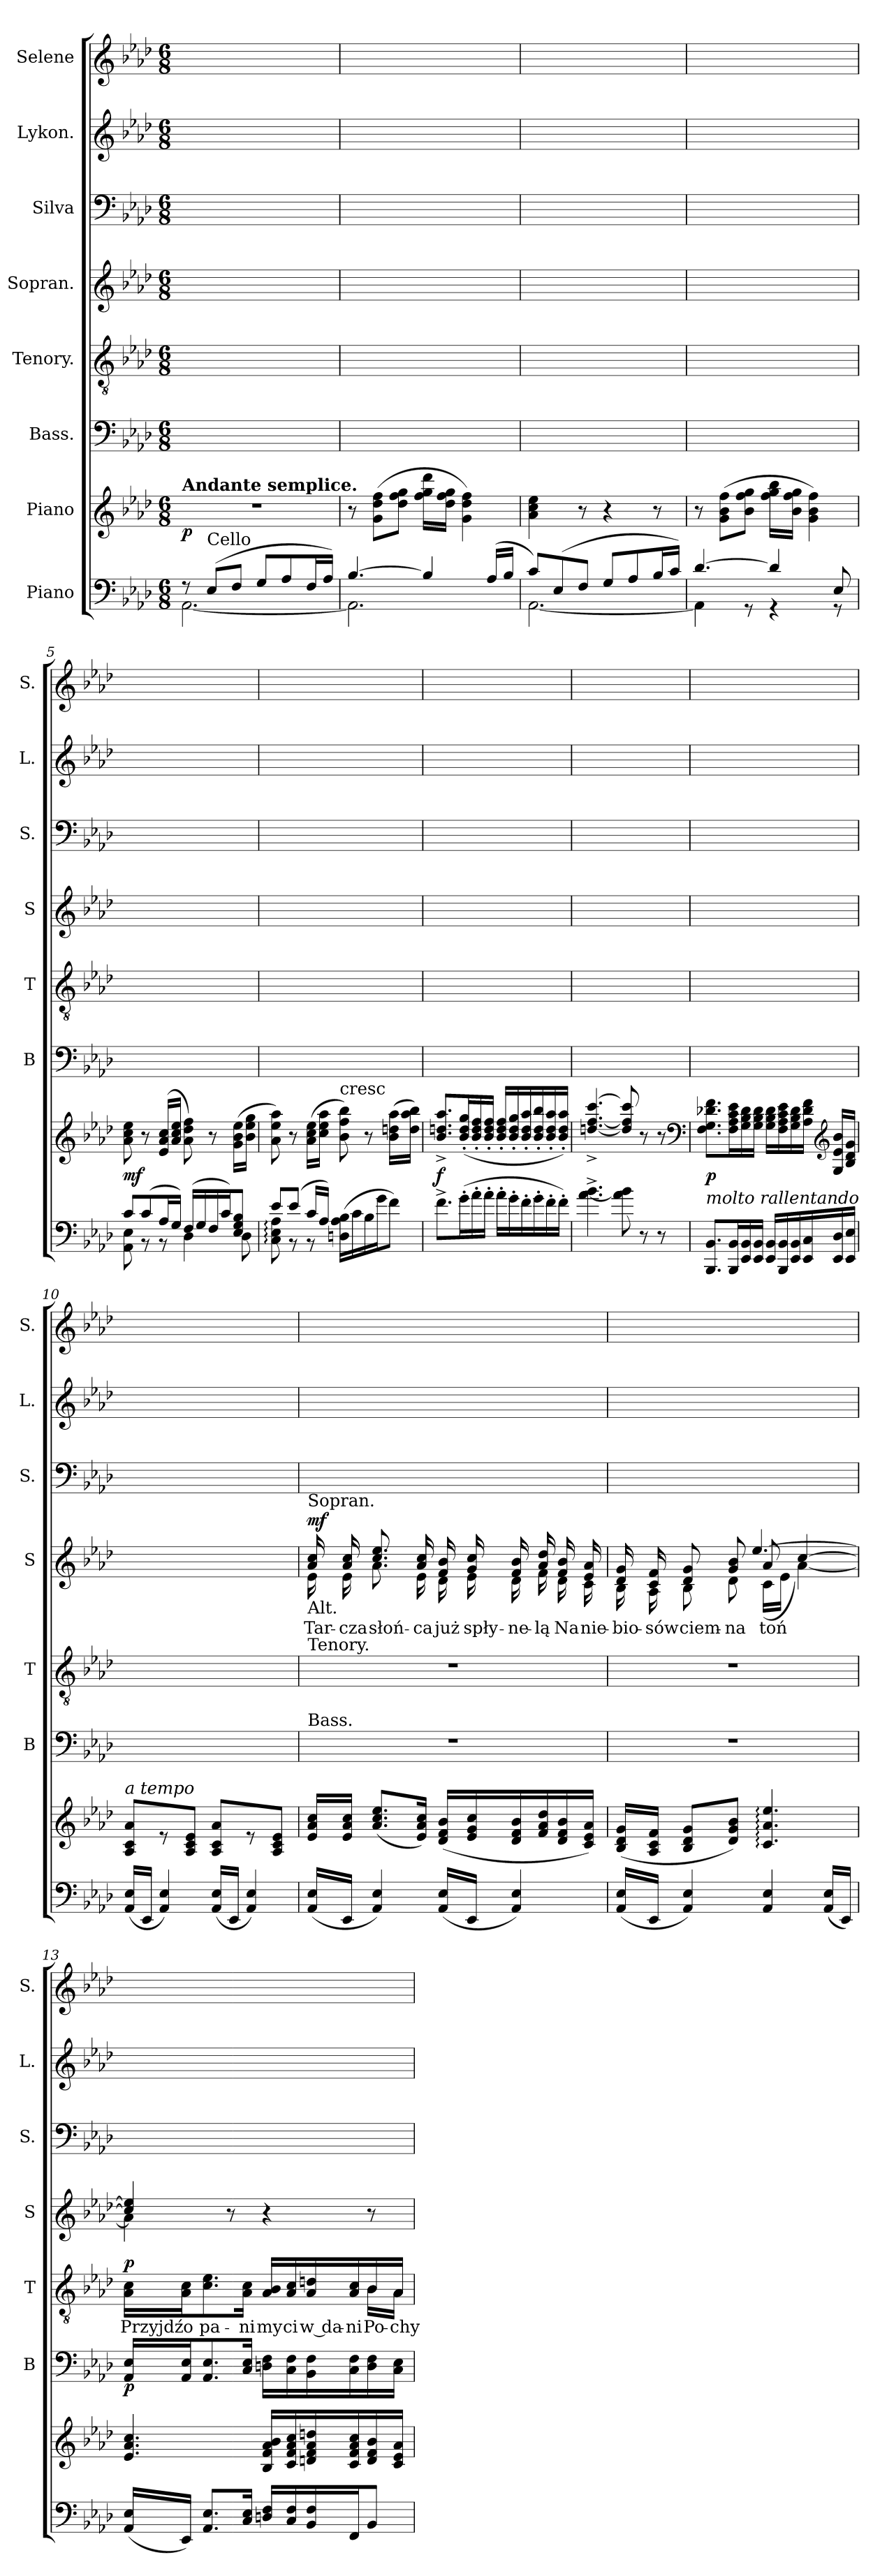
**kern	**kern	**dynam	**kern	**dynam	**kern	**text	**dynam	**kern	**text	**dynam	**kern	**kern	**kern
*part8	*part7	*part7	*part6	*part6	*part5	*part5	*part5	*part4	*part4	*part4	*part3	*part2	*part1
*staff8	*staff7	*staff7	*staff6	*staff6	*staff5	*staff5	*staff5	*staff4	*staff4	*staff4	*staff3	*staff2	*staff1
*I"Piano	*I"Piano	*	*I"Bass.	*	*I"Tenory.	*	*	*I"Sopran.	*	*	*I"Silva	*I"Lykon.	*I"Selene
*	*	*	*I'B	*	*I'T	*	*	*I'S	*	*	*I'S.	*I'L.	*I'S.
*clefF4	*clefG2	*	*clefF4	*	*clefGv2	*	*	*clefG2	*	*	*clefF4	*clefG2	*clefG2
*k[b-e-a-d-]	*k[b-e-a-d-]	*	*k[b-e-a-d-]	*	*k[b-e-a-d-]	*	*	*k[b-e-a-d-]	*	*	*k[b-e-a-d-]	*k[b-e-a-d-]	*k[b-e-a-d-]
*A-:	*A-:	*	*A-:	*	*A-:	*	*	*A-:	*	*	*A-:	*A-:	*A-:
*M6/8	*M6/8	*	*M6/8	*	*M6/8	*	*	*M6/8	*	*	*M6/8	*M6/8	*M6/8
=1	=1	=1	=1	=1	=1	=1	=1	=1	=1	=1	=1	=1	=1
*^	*	*	*	*	*	*	*	*	*	*	*	*	*
!	!	!LO:TX:a:B:t=Andante semplice.	!	!	!	!	!	!	!	!	!	!	!	!
8r	[2.AA-\	2.r	p	2.ryy	.	2.ryy	.	.	2.ryy	.	.	2.ryy	2.ryy	2.ryy
!LO:TX:a:t=Cello	!	!	!	!	!	!	!	!	!	!	!	!	!	!
(8E-/L	.	.	.	.	.	.	.	.	.	.	.	.	.	.
8F/J	.	.	.	.	.	.	.	.	.	.	.	.	.	.
8G/L	.	.	.	.	.	.	.	.	.	.	.	.	.	.
8A-/	.	.	.	.	.	.	.	.	.	.	.	.	.	.
16F/L	.	.	.	.	.	.	.	.	.	.	.	.	.	.
16A-/JJ)	.	.	.	.	.	.	.	.	.	.	.	.	.	.
=2	=2	=2	=2	=2	=2	=2	=2	=2	=2	=2	=2	=2	=2	=2
[4.B-/	2.AA-\]	8r	.	2.ryy	.	2.ryy	.	.	2.ryy	.	.	2.ryy	2.ryy	2.ryy
.	.	(8g\ 8dd-\ 8ff\L	.	.	.	.	.	.	.	.	.	.	.	.
.	.	8dd-\ 8ff\ 8gg\J	.	.	.	.	.	.	.	.	.	.	.	.
4B-/]	.	16ff\ 16gg\ 16ddd-\LL	.	.	.	.	.	.	.	.	.	.	.	.
.	.	16dd-\ 16ff\ 16gg\JJ	.	.	.	.	.	.	.	.	.	.	.	.
.	.	4g\ 4dd-\ 4ff\)	.	.	.	.	.	.	.	.	.	.	.	.
(16A-/LL	.	.	.	.	.	.	.	.	.	.	.	.	.	.
16B-/JJ	.	.	.	.	.	.	.	.	.	.	.	.	.	.
=3	=3	=3	=3	=3	=3	=3	=3	=3	=3	=3	=3	=3	=3	=3
8c/L)	[2.AA-\	4a-\ 4cc\ 4ee-\	.	2.ryy	.	2.ryy	.	.	2.ryy	.	.	2.ryy	2.ryy	2.ryy
(8E-/	.	.	.	.	.	.	.	.	.	.	.	.	.	.
8F/J	.	8r	.	.	.	.	.	.	.	.	.	.	.	.
8G/L	.	4r	.	.	.	.	.	.	.	.	.	.	.	.
8A-/	.	.	.	.	.	.	.	.	.	.	.	.	.	.
16B-/L	.	8r	.	.	.	.	.	.	.	.	.	.	.	.
16c/JJ)	.	.	.	.	.	.	.	.	.	.	.	.	.	.
=4	=4	=4	=4	=4	=4	=4	=4	=4	=4	=4	=4	=4	=4	=4
[4.d-/	4AA-\]	8r	.	2.ryy	.	2.ryy	.	.	2.ryy	.	.	2.ryy	2.ryy	2.ryy
.	.	(8g\ 8b-\ 8ff\L	.	.	.	.	.	.	.	.	.	.	.	.
.	8r	8b-\ 8ff\ 8gg\J	.	.	.	.	.	.	.	.	.	.	.	.
4d-/]	4r	16ff\ 16gg\ 16bb-\LL	.	.	.	.	.	.	.	.	.	.	.	.
.	.	16b-\ 16ff\ 16gg\JJ	.	.	.	.	.	.	.	.	.	.	.	.
.	.	4g\ 4b-\ 4ff\)	.	.	.	.	.	.	.	.	.	.	.	.
8E-/	8r	.	.	.	.	.	.	.	.	.	.	.	.	.
=5	=5	=5	=5	=5	=5	=5	=5	=5	=5	=5	=5	=5	=5	=5
8c/L	8AA-\ 8E-\	8a-\ 8cc\ 8ee-\	mf	2.ryy	.	2.ryy	.	.	2.ryy	.	.	2.ryy	2.ryy	2.ryy
(8c/	8r	8r	.	.	.	.	.	.	.	.	.	.	.	.
16A-/L	8r	(16e-/ 16a-/ 16cc/LL	.	.	.	.	.	.	.	.	.	.	.	.
16G/JJ)	.	16a-/ 16cc/ 16ee-/JJ	.	.	.	.	.	.	.	.	.	.	.	.
(16F/LL	4D-\	8a-\ 8dd-\ 8ff\)	.	.	.	.	.	.	.	.	.	.	.	.
16G/	.	.	.	.	.	.	.	.	.	.	.	.	.	.
16F/	.	8r	.	.	.	.	.	.	.	.	.	.	.	.
16c/J)	.	.	.	.	.	.	.	.	.	.	.	.	.	.
8E-/ 8G/ 8B-/J	8D-\	(16g\ 16b-\ 16ee-\LL	.	.	.	.	.	.	.	.	.	.	.	.
.	.	16b-\ 16ee-\ 16gg\JJ	.	.	.	.	.	.	.	.	.	.	.	.
=6	=6	=6	=6	=6	=6	=6	=6	=6	=6	=6	=6	=6	=6	=6
8e-/L	8C:\ 8E-:\ 8A-:\	8a-\ 8ee-\ 8aa-\)	.	2.ryy	.	2.ryy	.	.	2.ryy	.	.	2.ryy	2.ryy	2.ryy
(<8e-/J	8r	8r	.	.	.	.	.	.	.	.	.	.	.	.
16c/LL	8r	(16a-\ 16cc\ 16ee-\LL	.	.	.	.	.	.	.	.	.	.	.	.
16A-/JJ)	.	16cc\ 16ee-\ 16aa-\JJ	.	.	.	.	.	.	.	.	.	.	.	.
!	!	!LO:TX:t=cresc	!	!	!	!	!	!	!	!	!	!	!	!
(16Dn\ 16A-\ 16B-\LL	4.ryy	8b-\ 8ff\ 8bb-\)	.	.	.	.	.	.	.	.	.	.	.	.
16c\	.	.	.	.	.	.	.	.	.	.	.	.	.	.
16B-\	.	8r	.	.	.	.	.	.	.	.	.	.	.	.
16g\J	.	.	.	.	.	.	.	.	.	.	.	.	.	.
8f\J)	.	(16b-\ 16ddn\ 16aa-\LL	.	.	.	.	.	.	.	.	.	.	.	.
.	.	16dd\ 16aa-\ 16bb-\JJ)	.	.	.	.	.	.	.	.	.	.	.	.
*v	*v	*	*	*	*	*	*	*	*	*	*	*	*	*
=7	=7	=7	=7	=7	=7	=7	=7	=7	=7	=7	=7	=7	=7
8.f^\L	8.b-^/ 8.ddn^/ 8.aa-^/L	f	2.ryy	.	2.ryy	.	.	2.ryy	.	.	2.ryy	2.ryy	2.ryy
(16g'\L	(16b-'/ 16dd'/ 16gg'/L	.	.	.	.	.	.	.	.	.	.	.	.
16a-'\	16b-'/ 16dd'/ 16ff'/	.	.	.	.	.	.	.	.	.	.	.	.
16a-'\JJ	16b-'/ 16dd'/ 16ff'/JJ	.	.	.	.	.	.	.	.	.	.	.	.
16a-'\LL	16b-'/ 16dd'/ 16ff'/LL	.	.	.	.	.	.	.	.	.	.	.	.
16g'\	16b-'/ 16dd'/ 16gg'/	.	.	.	.	.	.	.	.	.	.	.	.
16f'\	16b-'/ 16dd'/ 16aa-'/	.	.	.	.	.	.	.	.	.	.	.	.
16g'\	16b-'/ 16dd'/ 16bb-'/	.	.	.	.	.	.	.	.	.	.	.	.
16f'\	16b-'/ 16dd'/ 16aa-'/	.	.	.	.	.	.	.	.	.	.	.	.
16f'\JJ)	16b-'/ 16dd'/ 16aa-'/JJ)	.	.	.	.	.	.	.	.	.	.	.	.
=8	=8	=8	=8	=8	=8	=8	=8	=8	=8	=8	=8	=8	=8
[4.a-^\ 4.b-^\	[4.ddn^/ [4.ff^/ [4.ccc^/	.	2.ryy	.	2.ryy	.	.	2.ryy	.	.	2.ryy	2.ryy	2.ryy
8a-]\ 8b-\	8dd]/ 8ff]/ 8ccc]/	.	.	.	.	.	.	.	.	.	.	.	.
8r	8r	.	.	.	.	.	.	.	.	.	.	.	.
8r	8r	.	.	.	.	.	.	.	.	.	.	.	.
*	*clefF4	*	*	*	*	*	*	*	*	*	*	*	*
=9	=9	=9	=9	=9	=9	=9	=9	=9	=9	=9	=9	=9	=9
!LO:TX:a:i:t=molto rallentando	!	!	!	!	!	!	!	!	!	!	!	!	!
8.BBB-/ 8.BB-/L	8.F\ 8.G\ 8.d-X\ 8.f\L	p	2.ryy	.	2.ryy	.	.	2.ryy	.	.	2.ryy	2.ryy	2.ryy
16BBB-/ 16BB-/L	16F\ 16A-\ 16c\ 16e-\L	.	.	.	.	.	.	.	.	.	.	.	.
16EE-/ 16BB-/	16G\ 16B-\ 16d-\	.	.	.	.	.	.	.	.	.	.	.	.
16EE-/ 16BB-/JJ	16G\ 16B-\ 16d-\JJ	.	.	.	.	.	.	.	.	.	.	.	.
16EE-/ 16BB-/LL	16G\ 16B-\ 16d-\LL	.	.	.	.	.	.	.	.	.	.	.	.
16BBB-/ 16BB-/	16F\ 16A-\ 16c\ 16e-\	.	.	.	.	.	.	.	.	.	.	.	.
16EE-/ 16BB-/	16G\ 16B-\ 16d-\	.	.	.	.	.	.	.	.	.	.	.	.
16EE-/ 16C/	16A-\ 16d-\ 16f\JJ	.	.	.	.	.	.	.	.	.	.	.	.
*	*clefG2	*	*	*	*	*	*	*	*	*	*	*	*
16EE-/ 16D-/	16G/ 16e-/ 16b-/LL	.	.	.	.	.	.	.	.	.	.	.	.
16EE-/ 16E-/JJ	16B-/ 16d-/ 16g/JJ	.	.	.	.	.	.	.	.	.	.	.	.
=10	=10	=10	=10	=10	=10	=10	=10	=10	=10	=10	=10	=10	=10
!	!LO:TX:a:i:t=a tempo	!	!	!	!	!	!	!	!	!	!	!	!
(16AA-/ 16E-/LL	8A-/ 8c/ 8a-/L	.	2.ryy	.	2.ryy	.	.	2.ryy	.	.	2.ryy	2.ryy	2.ryy
16EE-/JJ	.	.	.	.	.	.	.	.	.	.	.	.	.
4AA-/ 4E-/)	8r	.	.	.	.	.	.	.	.	.	.	.	.
.	8A-/ 8c/ 8e-/J	.	.	.	.	.	.	.	.	.	.	.	.
(16AA-/ 16E-/LL	8A-/ 8c/ 8a-/L	.	.	.	.	.	.	.	.	.	.	.	.
16EE-/JJ	.	.	.	.	.	.	.	.	.	.	.	.	.
4AA-/ 4E-/)	8r	.	.	.	.	.	.	.	.	.	.	.	.
.	8A-/ 8c/ 8e-/J	.	.	.	.	.	.	.	.	.	.	.	.
=11	=11	=11	=11	=11	=11	=11	=11	=11	=11	=11	=11	=11	=11
*	*	*	*	*	*	*	*	*^	*	*	*	*	*
!	!	!	!	!	!	!	!	!LO:TX:b:t=Alt.	!	!	!	!	!	!
!	!	!	!	!	!	!	!	!LO:TX:a:t=Sopran.	!	!	!	!	!	!
!	!	!	!	!	!LO:TX:a:t=Tenory.	!	!	!	!	!	!	!	!	!
!	!	!	!LO:TX:a:t=Bass.	!	!	!	!	!	!	!	!	!	!	!
!	!	!	!	!	!	!	!	!	!	!	!LO:DY:b	!	!	!
(16AA-/ 16E-/LL	16e-/ 16a-/ 16cc/LL	.	2.r	.	2.r	.	.	16a-/ 16cc/	16e-\	Tar-	mf	2.ryy	2.ryy	2.ryy
16EE-/JJ	16e-/ 16a-/ 16cc/JJ	.	.	.	.	.	.	16a-/ 16cc/	16e-\	-cza	.	.	.	.
4AA-/ 4E-/)	(8.a-/ 8.cc/ 8.ee-/L	.	.	.	.	.	.	8.cc/ 8.ee-/	8.a-\	słoń-	.	.	.	.
.	16e-/ 16a-/ 16cc/Jk)	.	.	.	.	.	.	16a-/ 16cc/	16e-\	-ca	.	.	.	.
(16AA-/ 16E-/LL	(16d-/ 16f/ 16b-/LL	.	.	.	.	.	.	16f/ 16b-/	16d-\	już	.	.	.	.
16EE-/JJ	16e-/ 16g/ 16cc/	.	.	.	.	.	.	16g/ 16cc/	16e-\	spły-	.	.	.	.
4AA-/ 4E-/)	16d-/ 16f/ 16b-/	.	.	.	.	.	.	16f/ 16b-/	16d-\	-ne-	.	.	.	.
.	16f/ 16a-/ 16dd-/	.	.	.	.	.	.	16a-/ 16dd-/	16f\	-lą	.	.	.	.
.	16d-/ 16f/ 16b-/	.	.	.	.	.	.	16f/ 16b-/	16d-\	Na	.	.	.	.
.	16c/ 16e-/ 16a-/JJ)	.	.	.	.	.	.	16e-/ 16a-/	16c\	nie-	.	.	.	.
=12	=12	=12	=12	=12	=12	=12	=12	=12	=12	=12	=12	=12	=12	=12
*	*	*	*	*	*	*	*	*	*^	*	*	*	*	*
(16AA-/ 16E-/LL	(16B-/ 16d-/ 16g/LL	.	2.r	.	2.r	.	.	16d-/ 16g/	16B-\	4.ryy	-bio-	.	2.ryy	2.ryy	2.ryy
16EE-/JJ	16A-/ 16c/ 16f/JJ	.	.	.	.	.	.	16c/ 16f/	16A-\	.	-sów	.	.	.	.
4AA-/ 4E-/)	8B-/ 8d-/ 8g/L	.	.	.	.	.	.	8d-/ 8g/	8B-\	.	ciem-	.	.	.	.
.	8d-/ 8g/ 8b-/J)	.	.	.	.	.	.	8g/ 8b-/	8d-\	.	-na	.	.	.	.
4AA-/ 4E-/	4.c:/ 4.a-:/ 4.ee-:/	.	.	.	.	.	.	8a-/	(16c\LL	[4.ee-/	toń	.	.	.	.
.	.	.	.	.	.	.	.	.	16e-\JJ	.	.	.	.	.	.
.	.	.	.	.	.	.	.	[4cc/	[4a-\)	.	.	.	.	.	.
(16AA-/ 16E-/LL	.	.	.	.	.	.	.	.	.	.	.	.	.	.	.
16EE-/JJ)	.	.	.	.	.	.	.	.	.	.	.	.	.	.	.
*	*	*	*	*	*	*	*	*	*v	*v	*	*	*	*	*
=13	=13	=13	=13	=13	=13	=13	=13	=13	=13	=13	=13	=13	=13	=13
*	*	*	*	*	*^	*	*	*	*	*	*	*	*	*
!	!	!	!	!LO:DY:b	!	!	!	!LO:DY:b	!	!	!	!	!	!	!
(16AA-/ 16E-/LL	4.e-/ 4.a-/ 4.cc/	.	16AA-/ 16E-/LL	p	16A-\ 16c\LL	2ryy	Przyjdź	p	4cc]/ 4ee-]/	4a-\]	.	.	2.ryy	2.ryy	2.ryy
16EE-/JJ)	.	.	16AA-/ 16E-/J	.	16A-\ 16c\J	.	o	.	.	.	.	.	.	.	.
8.AA-/ 8.E-/L	.	.	8.AA-/ 8.E-/	.	8.c\ 8.e-\	.	pa-	.	.	.	.	.	.	.	.
.	.	.	.	.	.	.	.	.	8r	2ryy	.	.	.	.	.
16C/ 16E-/Jk	.	.	16C/ 16E-/Jk	.	16A-\ 16c\Jk	.	-ni	.	.	.	.	.	.	.	.
16Dn/ 16F/LL	16B-/ 16f/ 16a-/ 16b-/LL	.	16Dn\ 16F\LL	.	16A-/ 16B-/LL	.	my	.	4r	.	.	.	.	.	.
16C/ 16F/	16c/ 16f/ 16a-/ 16cc/	.	16C\ 16F\	.	16A-/ 16c/	.	ci	.	.	.	.	.	.	.	.
16BB-/ 16F/	16dn/ 16f/ 16a-/ 16ddn/	.	16BB-\ 16F\	.	16A-/ 16dn/	8ryy	w da-	.	.	.	.	.	.	.	.
16FF/J	16c/ 16f/ 16a-/ 16cc/	.	16C\ 16F\	.	16A-/ 16c/	.	-ni	.	.	.	.	.	.	.	.
8BB-/J	16d/ 16f/ 16b-/	.	16D\ 16F\	.	16B-/	16B-\LL	Po-	.	8r	.	.	.	.	.	.
.	16c/ 16e-/ 16a-/JJ	.	16C\ 16E-\JJ	.	16A-/JJ	16A-\JJ	-chy-	.	.	.	.	.	.	.	.
*	*	*	*	*	*v	*v	*	*	*	*	*	*	*	*	*
*	*	*	*	*	*	*	*	*v	*v	*	*	*	*	*
=	=	=	=	=	=	=	=	=	=	=	=	=	=
*-	*-	*-	*-	*-	*-	*-	*-	*-	*-	*-	*-	*-	*-
